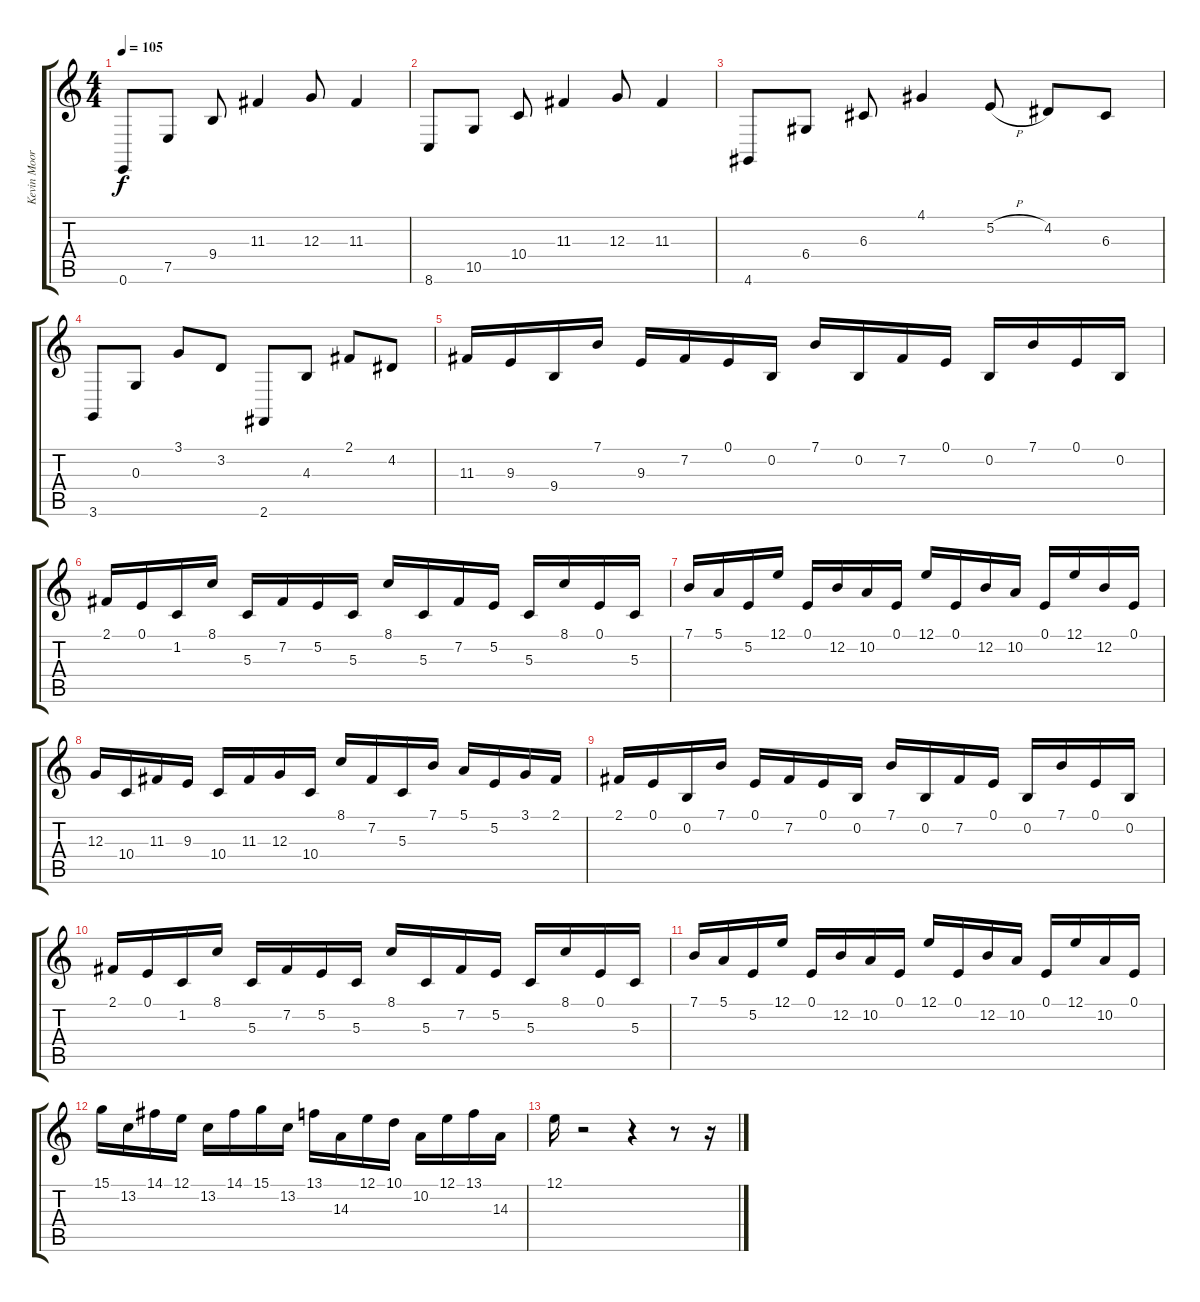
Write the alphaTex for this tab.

\track ("Kevin Moore" "Kevin Moor") {instrument lead2sawtooth}
\staff {score tabs}
\tuning (E4 B3 G3 D3 A2 E2) {hide}
\ts (4 4)
\tempo 105
\clef g2
\ks c
0.6.8{dy f} 7.5.8 9.4.8 11.3.4 12.3.8 11.3.4 |
8.6.8 10.5.8 10.4.8 11.3.4 12.3.8 11.3.4 |
4.6.8 6.4.8 6.3.8 4.1.4 5.2{h}.8 4.2.8 6.3.8 |
3.6.8 0.3.8 3.1.8 3.2.8 2.6.8 4.3.8 2.1.8 4.2.8 |
11.3.16{volume 12 instrument lead2sawtooth} 9.3.16 9.4.16 7.1.16 9.3.16 7.2.16 0.1.16 0.2.16 7.1.16 0.2.16 7.2.16 0.1.16 0.2.16 7.1.16 0.1.16 0.2.16 |
2.1.16 0.1.16 1.2.16 8.1.16 5.3.16 7.2.16 5.2.16 5.3.16 8.1.16 5.3.16 7.2.16 5.2.16 5.3.16 8.1.16 0.1.16 5.3.16 |
7.1.16 5.1.16 5.2.16 12.1.16 0.1.16 12.2.16 10.2.16 0.1.16 12.1.16 0.1.16 12.2.16 10.2.16 0.1.16 12.1.16 12.2.16 0.1.16 |
12.3.16 10.4.16 11.3.16 9.3.16 10.4.16 11.3.16 12.3.16 10.4.16 8.1.16 7.2.16 5.3.16 7.1.16 5.1.16 5.2.16 3.1.16 2.1.16 |
2.1.16 0.1.16 0.2.16 7.1.16 0.1.16 7.2.16 0.1.16 0.2.16 7.1.16 0.2.16 7.2.16 0.1.16 0.2.16 7.1.16 0.1.16 0.2.16 |
2.1.16 0.1.16 1.2.16 8.1.16 5.3.16 7.2.16 5.2.16 5.3.16 8.1.16 5.3.16 7.2.16 5.2.16 5.3.16 8.1.16 0.1.16 5.3.16 |
7.1.16 5.1.16 5.2.16 12.1.16 0.1.16 12.2.16 10.2.16 0.1.16 12.1.16 0.1.16 12.2.16 10.2.16 0.1.16 12.1.16 10.2.16 0.1.16 |
15.1.16 13.2.16 14.1.16 12.1.16 13.2.16 14.1.16 15.1.16 13.2.16 13.1.16 14.3.16 12.1.16 10.1.16 10.2.16 12.1.16 13.1.16 14.3.16 |
12.1.16 r.2 r.4 r.8 r.16
